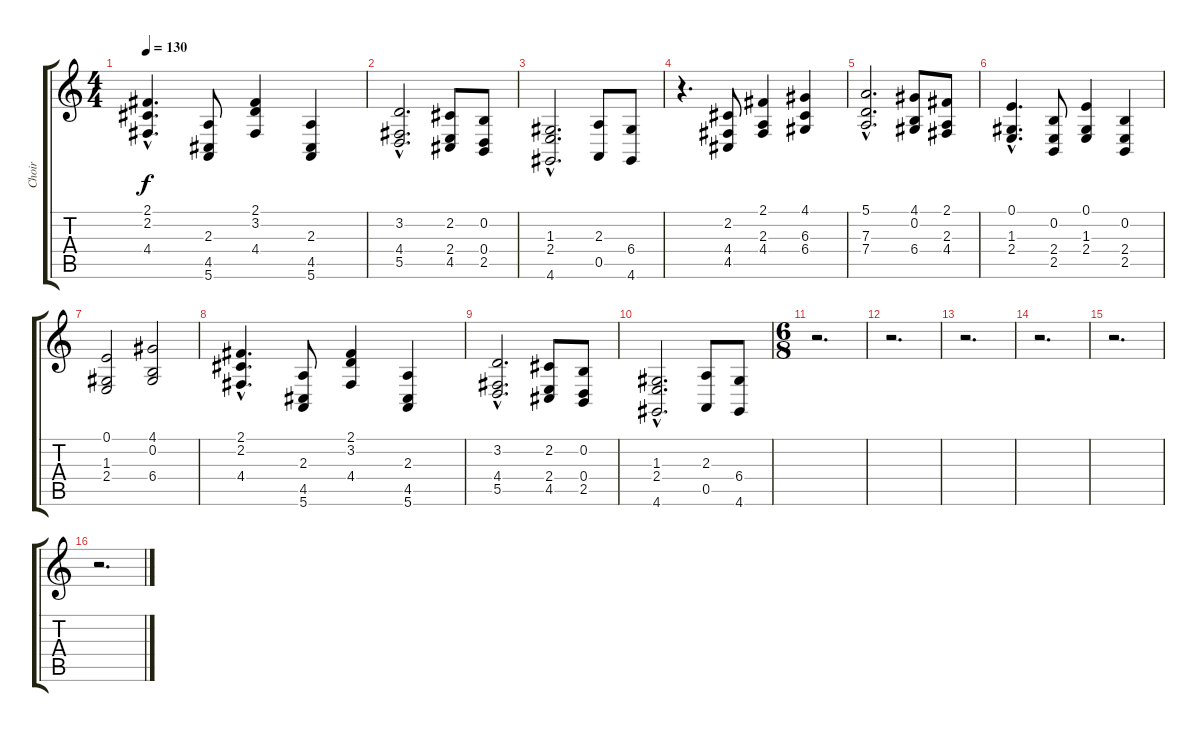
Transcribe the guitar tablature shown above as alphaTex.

\track ("Choir" "Choir") {instrument choiraahs}
\staff {score tabs}
\tuning (E4 B3 G3 D3 A2 E2) {hide}
\ts (4 4)
\tempo 130
\clef g2
\ks c
(2.1{hac} 2.2{hac} 4.4{hac}).4{d dy f} (2.3 4.5 5.6).8 (2.1 3.2 4.4).4 (2.3 4.5 5.6).4 |
(3.2{hac} 4.4{hac} 5.5{hac}).2{d} (2.2 2.4 4.5).8 (0.2 0.4 2.5).8 |
(1.3{hac} 2.4{hac} 4.6{hac}).2{d} (2.3 0.5).8 (6.4 4.6).8 |
r.4{d} (2.2 4.4 4.5).8 (2.1 2.3 4.4).4 (4.1 6.3 6.4).4 |
(5.1{hac} 7.3{hac} 7.4{hac}).2{d} (4.1 0.2 6.4).8 (2.1 2.3 4.4).8 |
(0.1{hac} 1.3{hac} 2.4{hac}).4{d} (0.2 2.4 2.5).8 (0.1 1.3 2.4).4 (0.2 2.4 2.5).4 |
(0.1 1.3 2.4).2 (4.1 0.2 6.4).2 |
(2.1{hac} 2.2{hac} 4.4{hac}).4{d} (2.3 4.5 5.6).8 (2.1 3.2 4.4).4 (2.3 4.5 5.6).4 |
(3.2{hac} 4.4{hac} 5.5{hac}).2{d} (2.2 2.4 4.5).8 (0.2 0.4 2.5).8 |
(1.3{hac} 2.4{hac} 4.6{hac}).2{d} (2.3 0.5).8 (6.4 4.6).8 |
\ts (6 8)
r.2{d} |
r.2{d} |
r.2{d} |
r.2{d} |
r.2{d} |
r.2{d}
